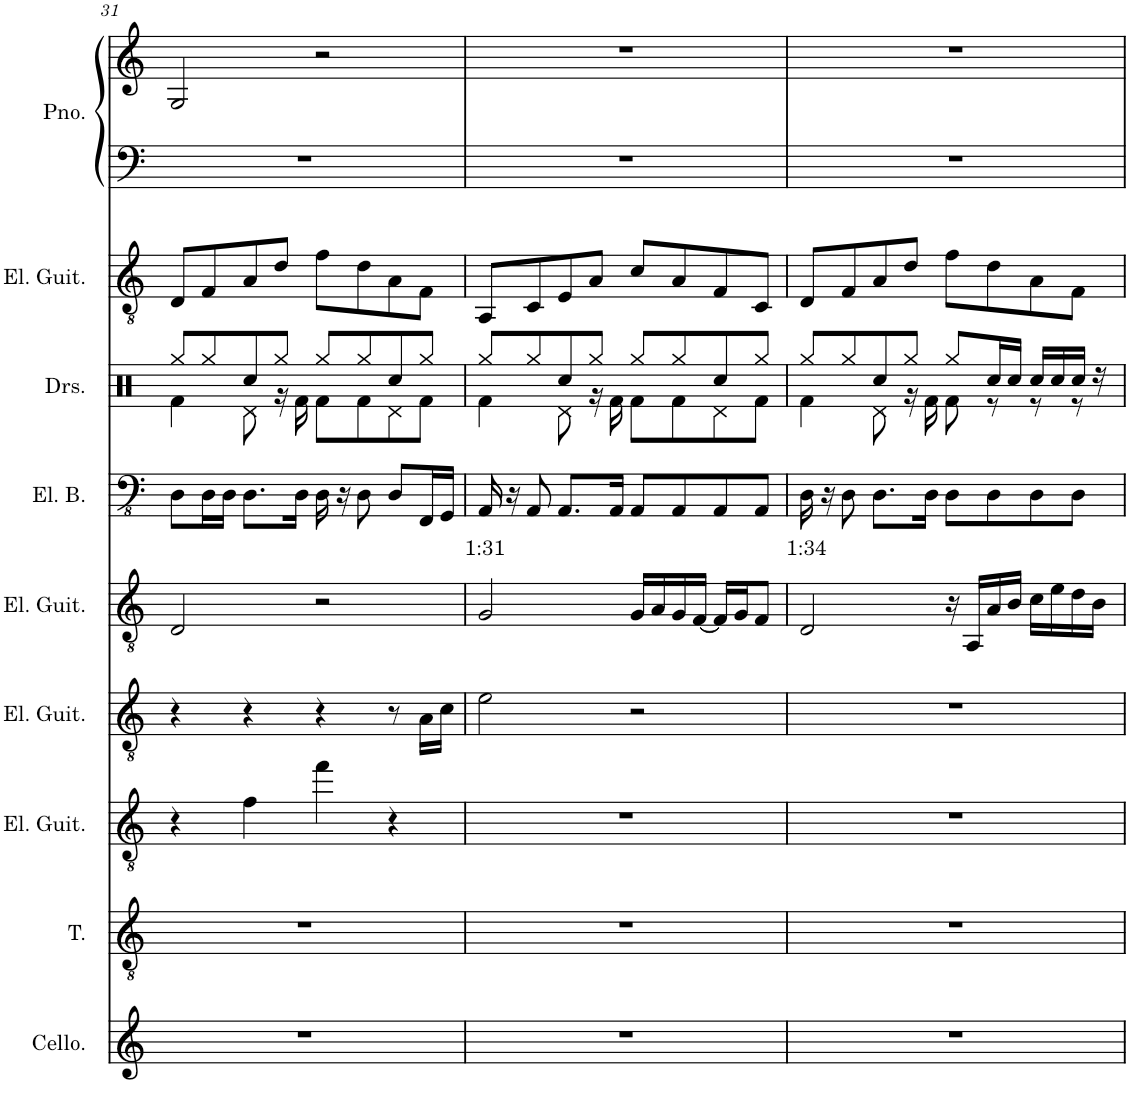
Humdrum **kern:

**kern	**kern	**kern	**kern	**kern	**kern	**text	**kern	**kern	**kern	**kern
*part9	*part8	*part7	*part6	*part5	*part4	*part4	*part3	*part2	*part1	*part1
*staff10	*staff9	*staff8	*staff7	*staff6	*staff5	*staff5	*staff4	*staff3	*staff2	*staff1
*I"Cello	*I"Tenor	*I"Electric Guitar	*I"Electric Guitar	*I"Electric Guitar	*I"Electric Bass	*	*I"Drumset	*I"Electric Guitar	*I"Piano	*
*I'Cello.	*I'T.	*I'El. Guit.	*I'El. Guit.	*I'El. Guit.	*I'El. B.	*	*I'Drs.	*I'El. Guit.	*I'Pno.	*
!!LO:PB:g=z
*clefG2	*clefGv2	*clefGv2	*clefGv2	*clefGv2	*clefFv4	*	*clefX	*clefGv2	*clefF4	*clefG2
*k[]	*k[]	*k[]	*k[]	*k[]	*k[]	*	*k[]	*k[]	*k[]	*k[]
*M4/4	*M4/4	*M4/4	*M4/4	*M4/4	*M4/4	*	*M4/4	*M4/4	*M4/4	*M4/4
=31	=31	=31	=31	=31	=31	=31	=31	=31	=31	=31
*	*	*	*	*	*	*	*^	*	*	*
1r	1r	4r	4r	2D/	8DD\L	.	8Rgg/L	4Rf\	8D/L	1r	2G/
.	.	.	.	.	16DD\L	.	8Rgg/	.	8F/	.	.
.	.	.	.	.	16DD\JJ	.	.	.	.	.	.
.	.	4f\	4r	.	8.DD\L	.	8Rcc/	8Rd\	8A/	.	.
.	.	.	.	.	.	.	8Rgg/J	16r	8d/J	.	.
.	.	.	.	.	16DD\Jk	.	.	16Rf\	.	.	.
.	.	4ff\	4r	2r	16DD\	.	8Rgg/L	8Rf\L	8f\L	.	2r
.	.	.	.	.	16r	.	.	.	.	.	.
.	.	.	.	.	8DD\	.	8Rgg/	8Rf\	8d\	.	.
.	.	4r	8r	.	8DD/L	.	8Rcc/	8Rd\	8A\	.	.
.	.	.	16A\LL	.	16FFF/L	.	8Rgg/J	8Rf\J	8F\J	.	.
.	.	.	16c\JJ	.	16GGG/JJ	.	.	.	.	.	.
=32	=32	=32	=32	=32	=32	=32	=32	=32	=32	=32	=32
!	!	!	!	!	!	!LO:LY:b	!	!	!	!	!
1r	1r	1r	2e\	2G/	16AAA/	1:31	8Rgg/L	4Rf\	8AA/L	1r	1r
.	.	.	.	.	16r	.	.	.	.	.	.
.	.	.	.	.	8AAA/	.	8Rgg/	.	8C/	.	.
.	.	.	.	.	8.AAA/L	.	8Rcc/	8Rd\	8E/	.	.
.	.	.	.	.	.	.	8Rgg/J	16r	8A/J	.	.
.	.	.	.	.	16AAA/Jk	.	.	16Rf\	.	.	.
.	.	.	2r	16G/LL	8AAA/L	.	8Rgg/L	8Rf\L	8c/L	.	.
.	.	.	.	16A/	.	.	.	.	.	.	.
.	.	.	.	16G/	8AAA/	.	8Rgg/	8Rf\	8A/	.	.
.	.	.	.	[16F/JJ	.	.	.	.	.	.	.
.	.	.	.	16F/LL]	8AAA/	.	8Rcc/	8Rd\	8F/	.	.
.	.	.	.	16G/J	.	.	.	.	.	.	.
.	.	.	.	8F/J	8AAA/J	.	8Rgg/J	8Rf\J	8C/J	.	.
=33	=33	=33	=33	=33	=33	=33	=33	=33	=33	=33	=33
!	!	!	!	!	!	!LO:LY:b	!	!	!	!	!
1r	1r	1r	1r	2D/	16DD\	1:34	8Rgg/L	4Rf\	8D/L	1r	1r
.	.	.	.	.	16r	.	.	.	.	.	.
.	.	.	.	.	8DD\	.	8Rgg/	.	8F/	.	.
.	.	.	.	.	8.DD\L	.	8Rcc/	8Rd\	8A/	.	.
.	.	.	.	.	.	.	8Rgg/J	16r	8d/J	.	.
.	.	.	.	.	16DD\Jk	.	.	16Rf\	.	.	.
.	.	.	.	16r	8DD\L	.	8Rgg/L	8Rf\	8f\L	.	.
.	.	.	.	16AA/LL	.	.	.	.	.	.	.
.	.	.	.	16A/	8DD\	.	16Rcc/L	8r	8d\	.	.
.	.	.	.	16B/JJ	.	.	16Rcc/JJ	.	.	.	.
.	.	.	.	16c\LL	8DD\	.	16Rcc/LL	8r	8A\	.	.
.	.	.	.	16e\	.	.	16Rcc/	.	.	.	.
.	.	.	.	16d\	8DD\J	.	16Rcc/JJ	8r	8F\J	.	.
.	.	.	.	16B\JJ	.	.	16r	.	.	.	.
*	*	*	*	*	*	*	*v	*v	*	*	*
=	=	=	=	=	=	=	=	=	=	=
*-	*-	*-	*-	*-	*-	*-	*-	*-	*-	*-
